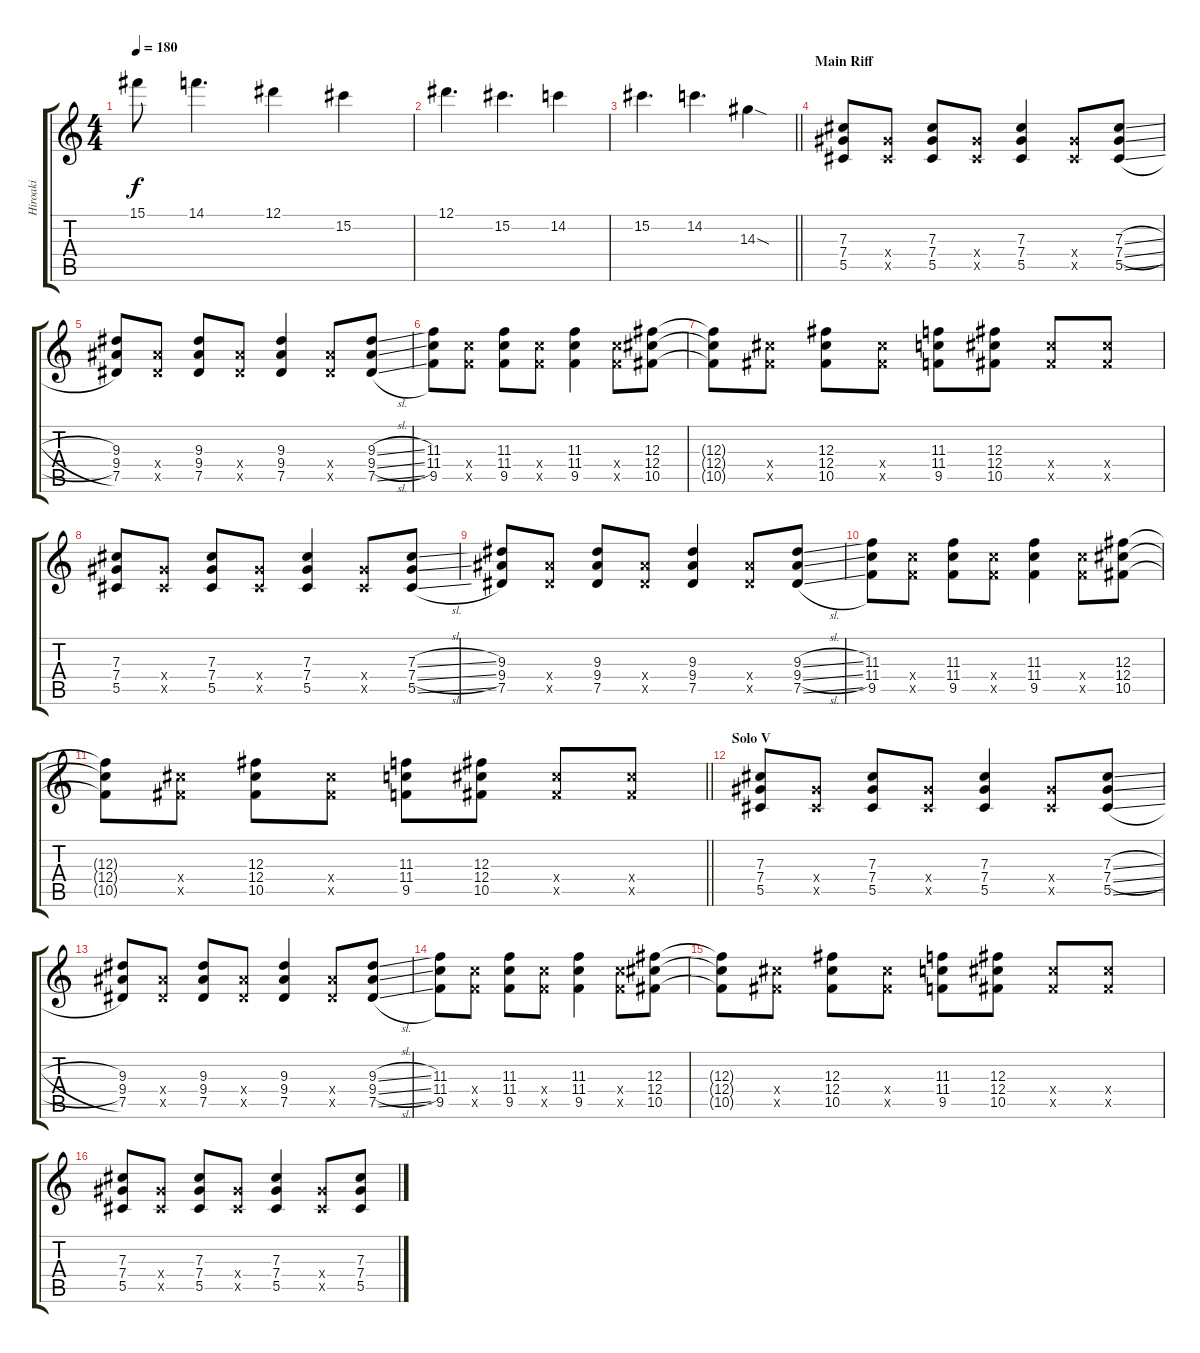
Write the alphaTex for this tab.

\track ("Hiroaki" "Hiroaki") {instrument overdrivenguitar}
\staff {score tabs}
\tuning (Eb4 Bb3 Gb3 Db3 Ab2 Eb2) {hide}
\ts (4 4)
\tempo 180
\clef g2
\ks c
15.1{t}.8{dy f} 14.1.4{d} 12.1.4 15.2.4 |
12.1.4{d} 15.2.4{d} 14.2.4 |
\barLineRight lightlight
15.2.4{d} 14.2.4{d} 14.3{sod}.4 |
\section ("" "Main Riff")
(7.3 7.4 5.5).8{volume 9 instrument overdrivenguitar} (7.4{x} 5.5{x}).8 (7.3 7.4 5.5).8 (7.4{x} 5.5{x}).8 (7.3 7.4 5.5).4 (7.4{x} 5.5{x}).8 (7.3{sl} 7.4{sl} 5.5{sl}).8 |
(9.3 9.4 7.5).8 (9.4{x} 7.5{x}).8 (9.3 9.4 7.5).8 (9.4{x} 7.5{x}).8 (9.3 9.4 7.5).4 (9.4{x} 7.5{x}).8 (9.3{sl} 9.4{sl} 7.5{sl}).8 |
(11.3 11.4 9.5).8 (11.4{x} 9.5{x}).8 (11.3 11.4 9.5).8 (11.4{x} 9.5{x}).8 (11.3 11.4 9.5).4 (11.4{x} 9.5{x}).8 (12.3 12.4 10.5).8 |
(12.3{t} 12.4{t} 10.5{t}).8 (12.4{x} 10.5{x}).8 (12.3 12.4 10.5).8 (12.4{x} 10.5{x}).8 (11.3 11.4 9.5).8 (12.3 12.4 10.5).8 (12.4{x} 10.5{x}).8 (12.4{x} 10.5{x}).8 |
(7.3 7.4 5.5).8 (7.4{x} 5.5{x}).8 (7.3 7.4 5.5).8 (7.4{x} 5.5{x}).8 (7.3 7.4 5.5).4 (7.4{x} 5.5{x}).8 (7.3{sl} 7.4{sl} 5.5{sl}).8 |
(9.3 9.4 7.5).8 (9.4{x} 7.5{x}).8 (9.3 9.4 7.5).8 (9.4{x} 7.5{x}).8 (9.3 9.4 7.5).4 (9.4{x} 7.5{x}).8 (9.3{sl} 9.4{sl} 7.5{sl}).8 |
(11.3 11.4 9.5).8 (11.4{x} 9.5{x}).8 (11.3 11.4 9.5).8 (11.4{x} 9.5{x}).8 (11.3 11.4 9.5).4 (11.4{x} 9.5{x}).8 (12.3 12.4 10.5).8 |
\barLineRight lightlight
(12.3{t} 12.4{t} 10.5{t}).8 (12.4{x} 10.5{x}).8 (12.3 12.4 10.5).8 (12.4{x} 10.5{x}).8 (11.3 11.4 9.5).8 (12.3 12.4 10.5).8 (12.4{x} 10.5{x}).8 (12.4{x} 10.5{x}).8 |
\section ("" "Solo V")
(7.3 7.4 5.5).8 (7.4{x} 5.5{x}).8 (7.3 7.4 5.5).8 (7.4{x} 5.5{x}).8 (7.3 7.4 5.5).4 (7.4{x} 5.5{x}).8 (7.3{sl} 7.4{sl} 5.5{sl}).8 |
(9.3 9.4 7.5).8 (9.4{x} 7.5{x}).8 (9.3 9.4 7.5).8 (9.4{x} 7.5{x}).8 (9.3 9.4 7.5).4 (9.4{x} 7.5{x}).8 (9.3{sl} 9.4{sl} 7.5{sl}).8 |
(11.3 11.4 9.5).8 (11.4{x} 9.5{x}).8 (11.3 11.4 9.5).8 (11.4{x} 9.5{x}).8 (11.3 11.4 9.5).4 (11.4{x} 9.5{x}).8 (12.3 12.4 10.5).8 |
(12.3{t} 12.4{t} 10.5{t}).8 (12.4{x} 10.5{x}).8 (12.3 12.4 10.5).8 (12.4{x} 10.5{x}).8 (11.3 11.4 9.5).8 (12.3 12.4 10.5).8 (12.4{x} 10.5{x}).8 (12.4{x} 10.5{x}).8 |
(7.3 7.4 5.5).8 (7.4{x} 5.5{x}).8 (7.3 7.4 5.5).8 (7.4{x} 5.5{x}).8 (7.3 7.4 5.5).4 (7.4{x} 5.5{x}).8 (7.3{sl} 7.4{sl} 5.5{sl}).8
